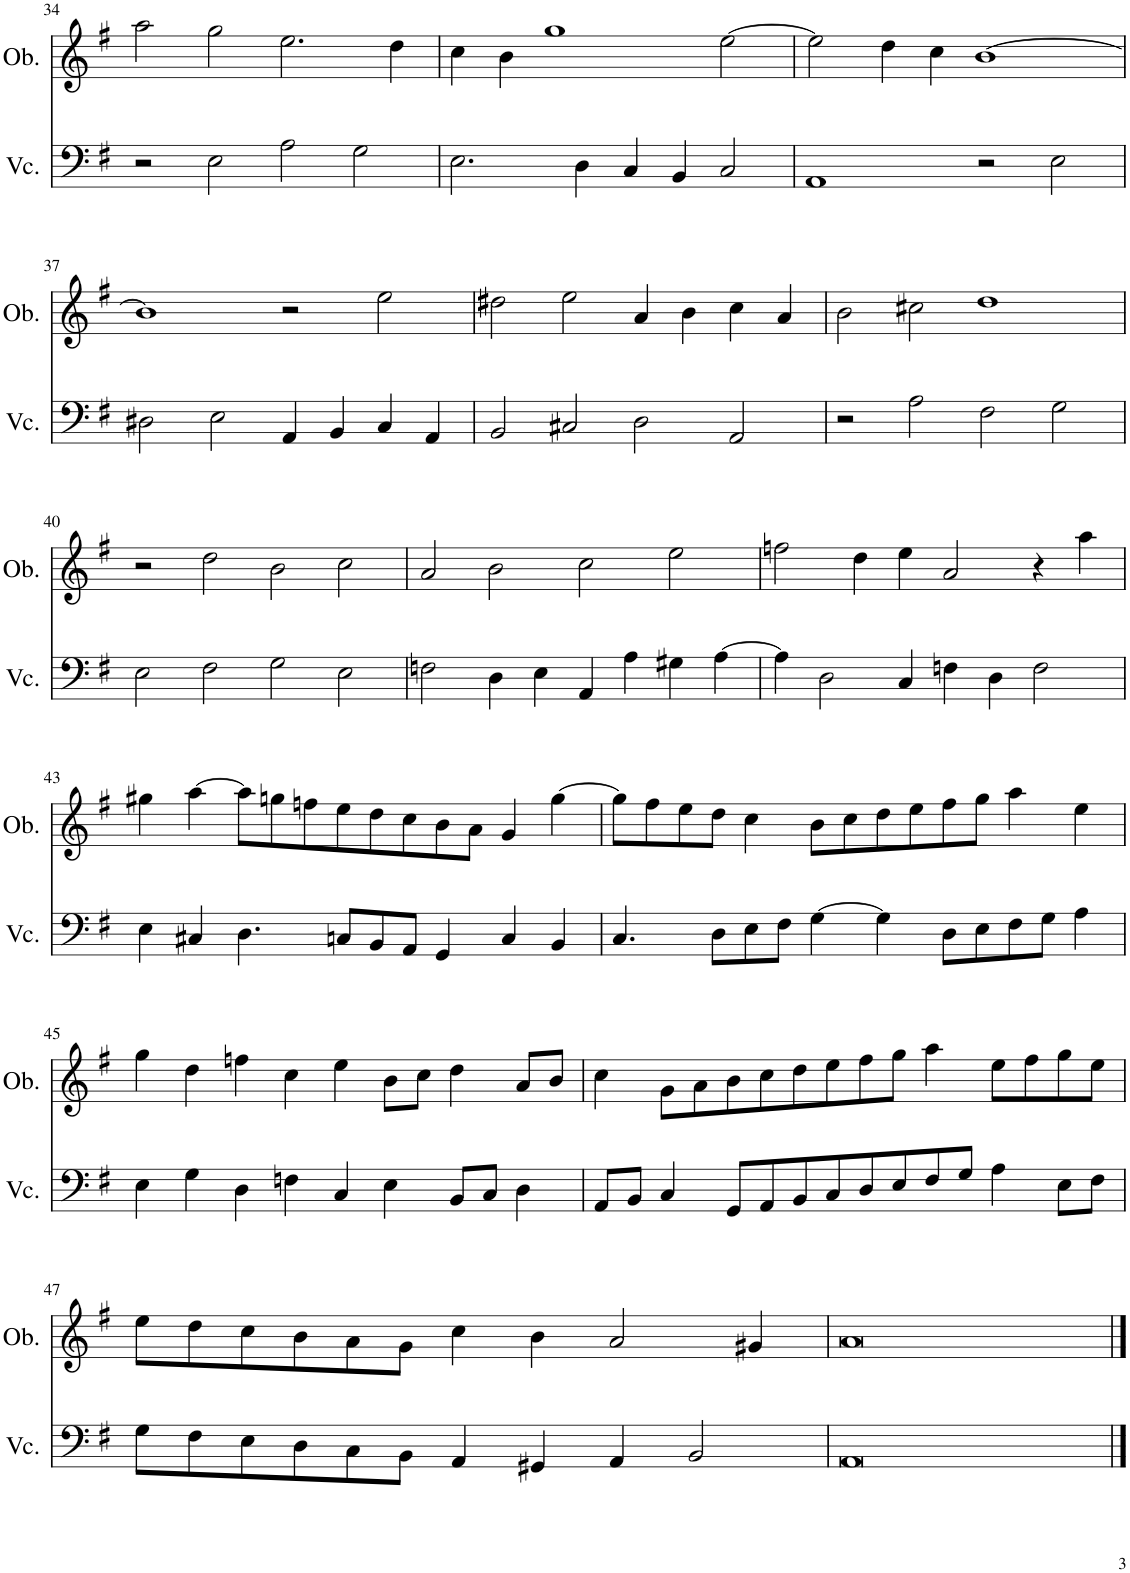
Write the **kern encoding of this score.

**kern	**kern
*part2	*part1
*staff2	*staff1
*I"チェロ	*I"オーボエ
!!LO:PB:g=z
*clefF4	*clefG2
*k[f#]	*k[f#]
*M8/4	*M8/4
=34	=34
2r	2aa\
2E\	2gg\
2A\	2.ee\
2G\	.
.	4dd\
=35	=35
2.E\	4cc\
.	4b\
.	1gg
4D\	.
4C/	.
4BB/	.
2C/	[2ee\
=36	=36
1AA	2ee\]
.	4dd\
.	4cc\
2r	[1b
2E\	.
!!LO:LB:g=z
=37	=37
2D#X\	1b]
2E\	.
4AA/	2r
4BB/	.
4C/	2ee\
4AA/	.
=38	=38
2BB/	2dd#X\
2C#X/	2ee\
2D\	4a/
.	4b\
2AA/	4cc\
.	4a/
=39	=39
2r	2b\
2A\	2cc#X\
2F#\	1dd
2G\	.
!!LO:LB:g=z
=40	=40
2E\	2r
2F#\	2dd\
2G\	2b\
2E\	2cc\
=41	=41
2Fn\	2a/
4D\	2b\
4E\	.
4AA/	2cc\
4A\	.
4G#X\	2ee\
[4A\	.
=42	=42
4A\]	2ffn\
2D\	.
.	4dd\
4C/	4ee\
4Fn\	2a/
4D\	.
2F\	4r
.	4aa\
!!LO:LB:g=z
=43	=43
4E\	4gg#X\
4C#X/	[4aa\
4.D\	8aa\L]
.	8ggn\
.	8ffn\
8Cn/L	8ee\
8BB/	8dd\
8AA/J	8cc\
4GG/	8b\
.	8a\J
4C/	4g/
4BB/	[4gg\
=44	=44
4.C/	8gg\L]
.	8ff#\
.	8ee\
8D\L	8dd\J
8E\	4cc\
8F#\J	.
[4G\	8b\L
.	8cc\
4G\]	8dd\
.	8ee\
8D\L	8ff#\
8E\	8gg\J
8F#\	4aa\
8G\J	.
4A\	4ee\
!!LO:LB:g=z
=45	=45
4E\	4gg\
4G\	4dd\
4D\	4ffn\
4Fn\	4cc\
4C/	4ee\
4E\	8b\L
.	8cc\J
8BB/L	4dd\
8C/J	.
4D\	8a/L
.	8b/J
=46	=46
8AA/L	4cc\
8BB/J	.
4C/	8g\L
.	8a\
8GG/L	8b\
8AA/	8cc\
8BB/	8dd\
8C/	8ee\
8D/	8ff#\
8E/	8gg\J
8F#/	4aa\
8G/J	.
4A\	8ee\L
.	8ff#\
8E\L	8gg\
8F#\J	8ee\J
!!LO:LB:g=z
=47	=47
8G\L	8ee\L
8F#\	8dd\
8E\	8cc\
8D\	8b\
8C\	8a\
8BB\J	8g\J
4AA/	4cc\
4GG#X/	4b\
4AA/	2a/
2BB/	.
.	4g#X/
=48	=48
0AA	0a
==	==
*-	*-
